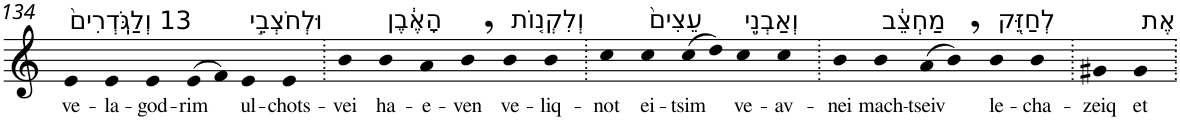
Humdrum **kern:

**kern	**text
*part1	*part1
*staff1	*staff1
*I"Piano	*
*I'Pno	*
!!LO:PB:g=z
*clefG2	*
*k[]	*
=134	=134
!LO:TX:a:t=13 וְלַגֹּֽדְרִים֙	!
!	!LO:LY:b
4e	ve-
!	!LO:LY:b
4e	-la-
!	!LO:LY:b
4e	-god-
!	!LO:LY:b
(>8e	-rim
8f)	.
!LO:TX:a:t=וּלְחֹצְבֵ֣י	!
!	!LO:LY:b
4e	ul-
!	!LO:LY:b
4e	-chots-
=135.	=135.
!	!LO:LY:b
4b	-vei
!LO:TX:a:t=הָאֶ֔בֶן	!
!	!LO:LY:b
4b	ha-
!	!LO:LY:b
4a	-e-
!	!LO:LY:b
4b,	-ven
!LO:TX:a:t=וְלִקְנ֤וֹת	!
!	!LO:LY:b
4b	ve-
!	!LO:LY:b
4b	-liq-
=136.	=136.
!	!LO:LY:b
4cc	-not
!LO:TX:a:t=עֵצִים֙	!
!	!LO:LY:b
4cc	ei-
!	!LO:LY:b
(>8cc	-tsim
8dd)	.
!LO:TX:a:t=וְאַבְנֵ֣י	!
!	!LO:LY:b
4cc	ve-
!	!LO:LY:b
4cc	-av-
=137.	=137.
!	!LO:LY:b
4b	-nei
!LO:TX:a:t=מַחְצֵ֔ב	!
!	!LO:LY:b
4b	mach-
!	!LO:LY:b
(>8a	-tseiv
8b,)	.
!LO:TX:a:t=לְחַזֵּ֖ק	!
!	!LO:LY:b
4b	le-
!	!LO:LY:b
4b	-cha-
=138.	=138.
!	!LO:LY:b
4g#X	-zeiq
!LO:TX:a:t=אֶת	!
!	!LO:LY:b
4g#	et
=.	=.
*-	*-
